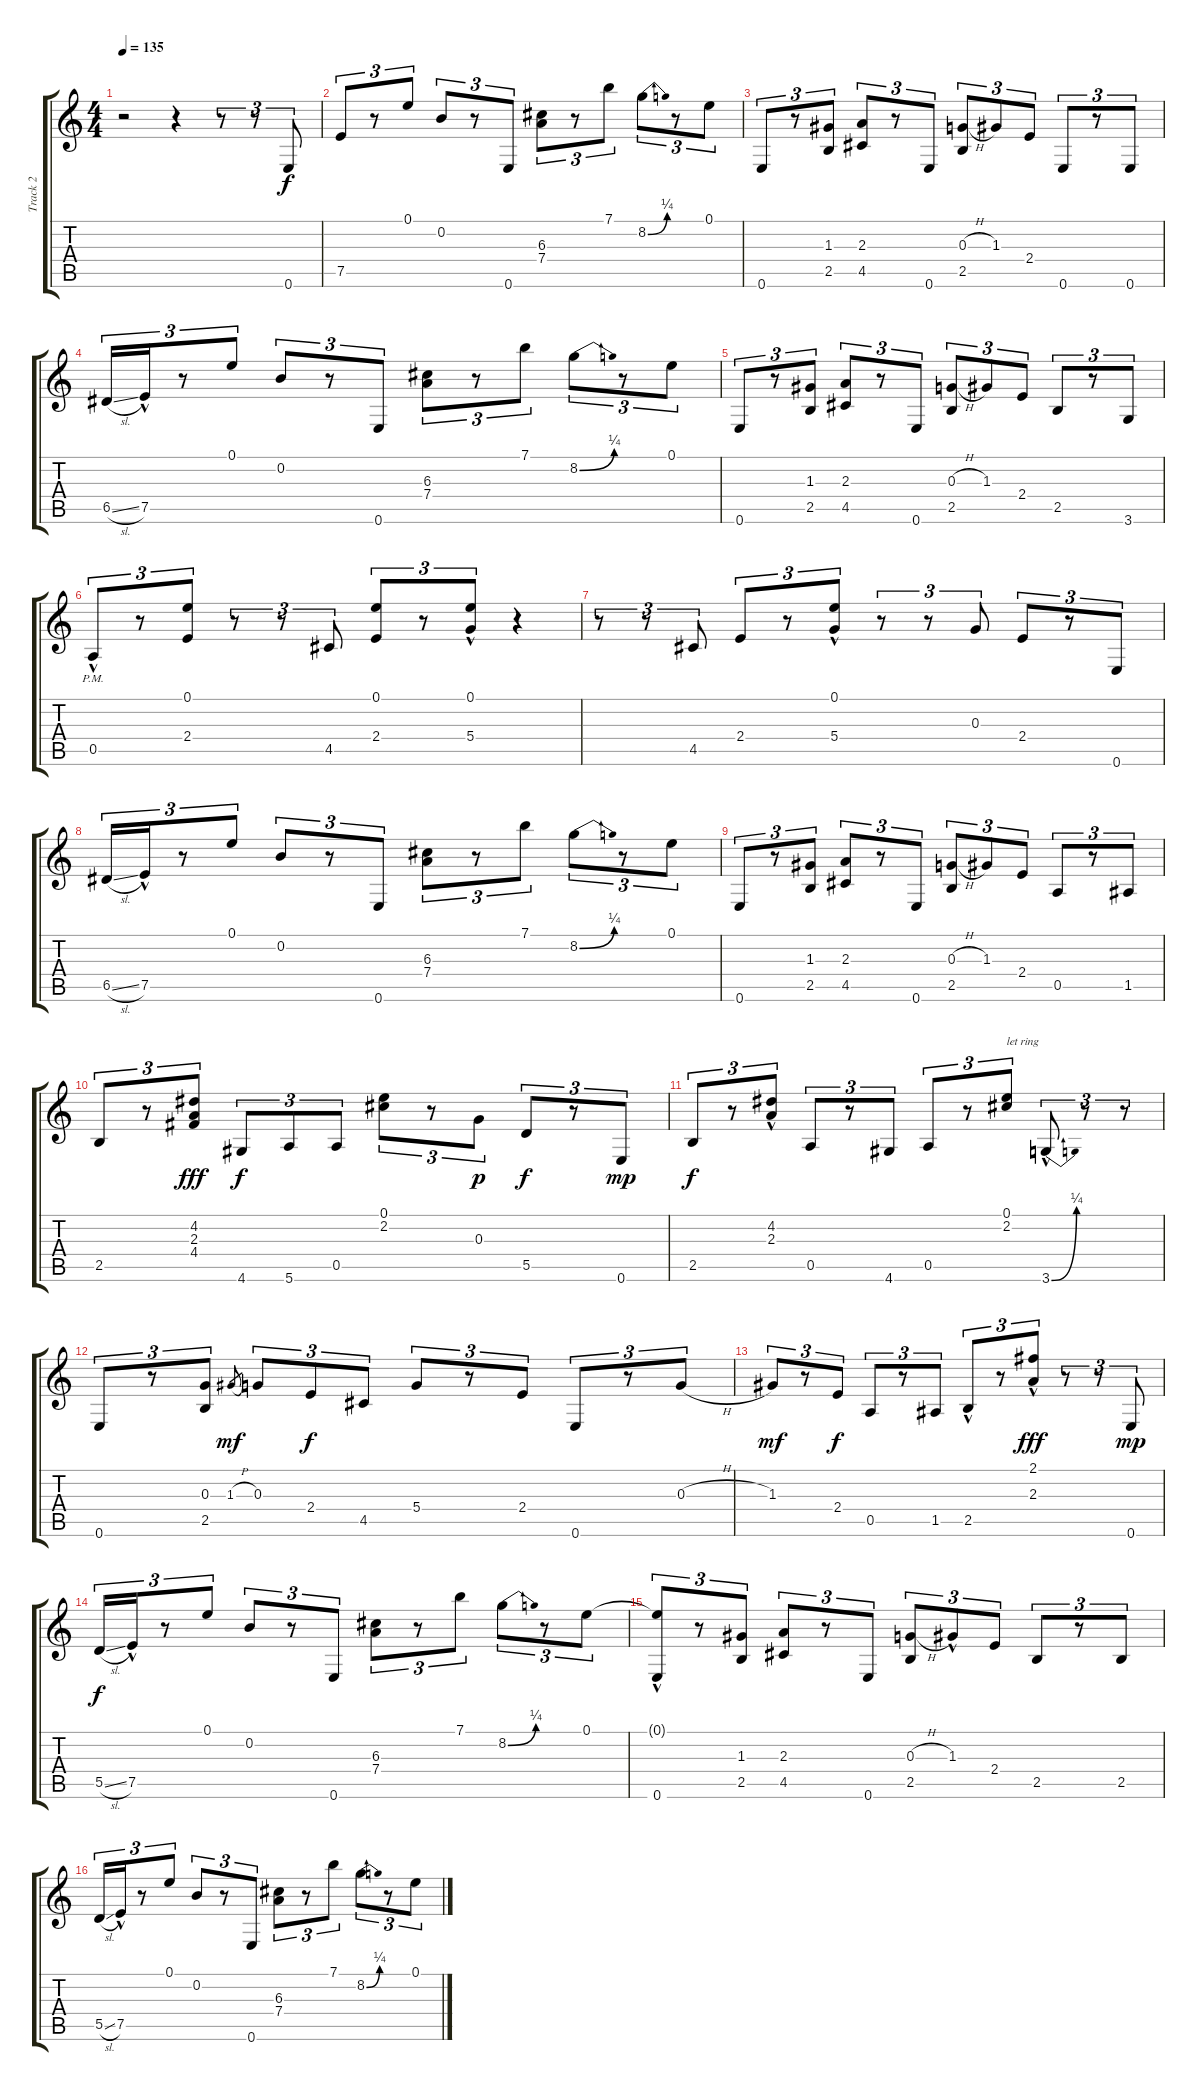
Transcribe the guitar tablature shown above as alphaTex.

\track ("Track 2" "Track 2") {instrument acousticguitarnylon}
\staff {score tabs}
\tuning (E4 B3 G3 D3 A2 E2) {hide}
\ts (4 4)
\tempo 135
\clef g2
\ks c
r.2{dy f instrument acousticguitarnylon} r.4 r.8{tu (3 2)} r.8{tu (3 2)} 0.6.8{tu (3 2)} |
7.5.8{tu (3 2)} r.8{tu (3 2)} 0.1.8{tu (3 2)} 0.2.8{tu (3 2)} r.8{tu (3 2)} 0.6.8{tu (3 2)} (6.3 7.4).8{tu (3 2)} r.8{tu (3 2)} 7.1.8{tu (3 2)} 8.2{be (bend 0 0 60 1)}.8{tu (3 2)} r.8{tu (3 2)} 0.1.8{tu (3 2)} |
0.6.8{tu (3 2)} r.8{tu (3 2)} (1.3 2.5).8{tu (3 2)} (2.3 4.5).8{tu (3 2)} r.8{tu (3 2)} 0.6.8{tu (3 2)} (0.3{h} 2.5).8{tu (3 2)} 1.3.8{tu (3 2)} 2.4.8{tu (3 2)} 0.6.8{tu (3 2)} r.8{tu (3 2)} 0.6.8{tu (3 2)} |
6.5{sl}.16{tu (3 2)} 7.5{hac}.16{tu (3 2)} r.8{tu (3 2)} 0.1.8{tu (3 2)} 0.2.8{tu (3 2)} r.8{tu (3 2)} 0.6.8{tu (3 2)} (6.3 7.4).8{tu (3 2)} r.8{tu (3 2)} 7.1.8{tu (3 2)} 8.2{be (bend 0 0 60 1)}.8{tu (3 2)} r.8{tu (3 2)} 0.1.8{tu (3 2)} |
0.6.8{tu (3 2)} r.8{tu (3 2)} (1.3 2.5).8{tu (3 2)} (2.3 4.5).8{tu (3 2)} r.8{tu (3 2)} 0.6.8{tu (3 2)} (0.3{h} 2.5).8{tu (3 2)} 1.3.8{tu (3 2)} 2.4.8{tu (3 2)} 2.5.8{tu (3 2)} r.8{tu (3 2)} 3.6.8{tu (3 2)} |
0.5{hac pm}.8{tu (3 2)} r.8{tu (3 2)} (0.1 2.4).8{tu (3 2)} r.8{tu (3 2)} r.8{tu (3 2)} 4.5.8{tu (3 2)} (0.1 2.4).8{tu (3 2)} r.8{tu (3 2)} (0.1{hac} 5.4).8{tu (3 2)} r.4 |
r.8{tu (3 2)} r.8{tu (3 2)} 4.5.8{tu (3 2)} 2.4.8{tu (3 2)} r.8{tu (3 2)} (0.1{hac} 5.4{hac}).8{tu (3 2)} r.8{tu (3 2)} r.8{tu (3 2)} 0.3.8{tu (3 2)} 2.4.8{tu (3 2)} r.8{tu (3 2)} 0.6.8{tu (3 2)} |
6.5{sl}.16{tu (3 2)} 7.5{hac}.16{tu (3 2)} r.8{tu (3 2)} 0.1.8{tu (3 2)} 0.2.8{tu (3 2)} r.8{tu (3 2)} 0.6.8{tu (3 2)} (6.3 7.4).8{tu (3 2)} r.8{tu (3 2)} 7.1.8{tu (3 2)} 8.2{be (bend 0 0 60 1)}.8{tu (3 2)} r.8{tu (3 2)} 0.1.8{tu (3 2)} |
0.6.8{tu (3 2)} r.8{tu (3 2)} (1.3 2.5).8{tu (3 2)} (2.3 4.5).8{tu (3 2)} r.8{tu (3 2)} 0.6.8{tu (3 2)} (0.3{h} 2.5).8{tu (3 2)} 1.3.8{tu (3 2)} 2.4.8{tu (3 2)} 0.5.8{tu (3 2)} r.8{tu (3 2)} 1.5.8{tu (3 2)} |
2.5.8{tu (3 2)} r.8{tu (3 2)} (4.2 2.3 4.4).8{tu (3 2) dy fff} 4.6.8{tu (3 2) dy f} 5.6.8{tu (3 2)} 0.5.8{tu (3 2)} (0.1 2.2).8{tu (3 2)} r.8{tu (3 2)} 0.3.8{tu (3 2) dy p} 5.5.8{tu (3 2) dy f} r.8{tu (3 2)} 0.6.8{tu (3 2) dy mp} |
2.5.8{tu (3 2) dy f} r.8{tu (3 2)} (4.2{hac} 2.3).8{tu (3 2)} 0.5.8{tu (3 2)} r.8{tu (3 2)} 4.6.8{tu (3 2)} 0.5.8{tu (3 2)} r.8{tu (3 2)} (0.1 2.2).8{tu (3 2) txt "let ring"} 3.6{be (bend 0 0 60 1) hac}.8{tu (3 2)} r.8{tu (3 2)} r.8{tu (3 2)} |
0.6.8{tu (3 2)} r.8{tu (3 2)} (0.3 2.5).8{tu (3 2)} 1.3{h}.8{gr dy mf} 0.3.8{tu (3 2)} 2.4.8{tu (3 2) dy f} 4.5.8{tu (3 2)} 5.4.8{tu (3 2)} r.8{tu (3 2)} 2.4.8{tu (3 2)} 0.6.8{tu (3 2)} r.8{tu (3 2)} 0.3{h}.8{tu (3 2)} |
1.3.8{tu (3 2) dy mf} r.8{tu (3 2)} 2.4.8{tu (3 2) dy f} 0.5.8{tu (3 2)} r.8{tu (3 2)} 1.5.8{tu (3 2)} 2.5{hac}.8{tu (3 2)} r.8{tu (3 2)} (2.1{hac} 2.3{hac}).8{tu (3 2) dy fff} r.8{tu (3 2)} r.8{tu (3 2)} 0.6.8{tu (3 2) dy mp} |
5.5{sl}.16{tu (3 2) dy f} 7.5{hac}.16{tu (3 2)} r.8{tu (3 2)} 0.1.8{tu (3 2)} 0.2.8{tu (3 2)} r.8{tu (3 2)} 0.6.8{tu (3 2)} (6.3 7.4).8{tu (3 2)} r.8{tu (3 2)} 7.1.8{tu (3 2)} 8.2{be (bend 0 0 60 1)}.8{tu (3 2)} r.8{tu (3 2)} 0.1.8{tu (3 2)} |
(0.1{hac t} 0.6).8{tu (3 2)} r.8{tu (3 2)} (1.3 2.5).8{tu (3 2)} (2.3 4.5).8{tu (3 2)} r.8{tu (3 2)} 0.6.8{tu (3 2)} (0.3{h} 2.5).8{tu (3 2)} 1.3{hac}.8{tu (3 2)} 2.4.8{tu (3 2)} 2.5.8{tu (3 2)} r.8{tu (3 2)} 2.5.8{tu (3 2)} |
5.5{sl}.16{tu (3 2)} 7.5{hac}.16{tu (3 2)} r.8{tu (3 2)} 0.1.8{tu (3 2)} 0.2.8{tu (3 2)} r.8{tu (3 2)} 0.6.8{tu (3 2)} (6.3 7.4).8{tu (3 2)} r.8{tu (3 2)} 7.1.8{tu (3 2)} 8.2{be (bend 0 0 60 1)}.8{tu (3 2)} r.8{tu (3 2)} 0.1.8{tu (3 2)}
